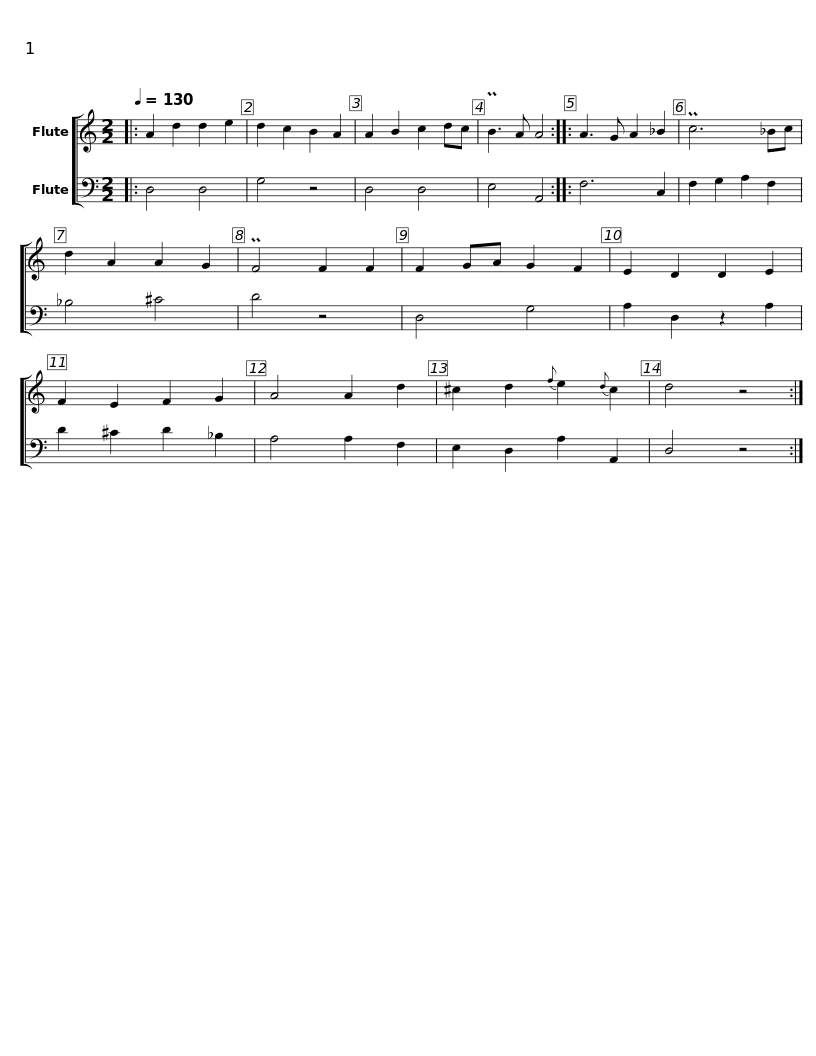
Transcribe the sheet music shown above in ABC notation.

X:1
%%score [ 1 2 ]
L:1/8
Q:1/4=130
M:2/2
I:linebreak $
K:C
V:1 treble
V:2 bass
V:1
|: A2 d2 d2 e2 | d2 c2 B2 A2 | A2 B2 c2 dc | PB3 A A4 :: A3 G A2 _B2 |$ %5
 Pc6 _Bc | d2 A2 A2 G2 | PF4 F2 F2 | F2 GA G2 F2 | E2 D2 D2 E2 | %10
 F2 E2 F2 G2 | A4 A2 d2 |$ ^c2 d2{f} e2{d} c2 | d4 z4 :| %14
V:2
|: D,4 D,4 | G,4 z4 | D,4 D,4 | E,4 A,,4 :: F,6 C,2 |$ %5
 F,2 G,2 A,2 F,2 | _B,4 ^C4 | D4 z4 | D,4 G,4 | A,2 D,2 z2 A,2 | %10
 D2 ^C2 D2 _B,2 | A,4 A,2 F,2 |$ E,2 D,2 A,2 A,,2 | D,4 z4 :| %14
